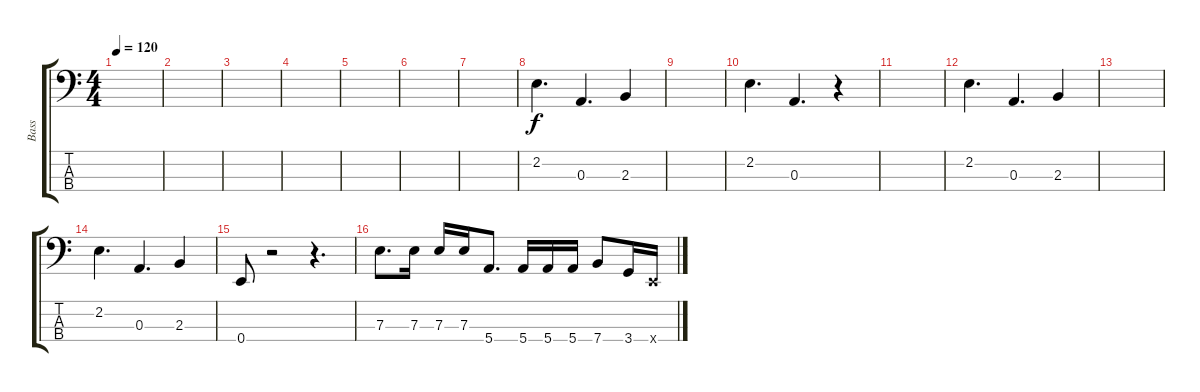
\track ("Bass" "Bass") {instrument electricbassfinger}
\staff {score tabs}
\tuning (G2 D2 A1 E1) {hide}
\ts (4 4)
\tempo 120
\clef f4
\ks c
|
|
|
|
|
|
|
2.2.4{d} 0.3.4{d} 2.3.4 |
|
2.2.4{d} 0.3.4{d} r.4 |
|
2.2.4{d} 0.3.4{d} 2.3.4 |
|
2.2.4{d} 0.3.4{d} 2.3.4 |
0.4.8 r.2 r.4{d} |
7.3.8{d} 7.3.16 7.3.16 7.3.16 5.4.8{d} 5.4.16 5.4.16 5.4.16 7.4.8 3.4.16 0.4{x}.16
